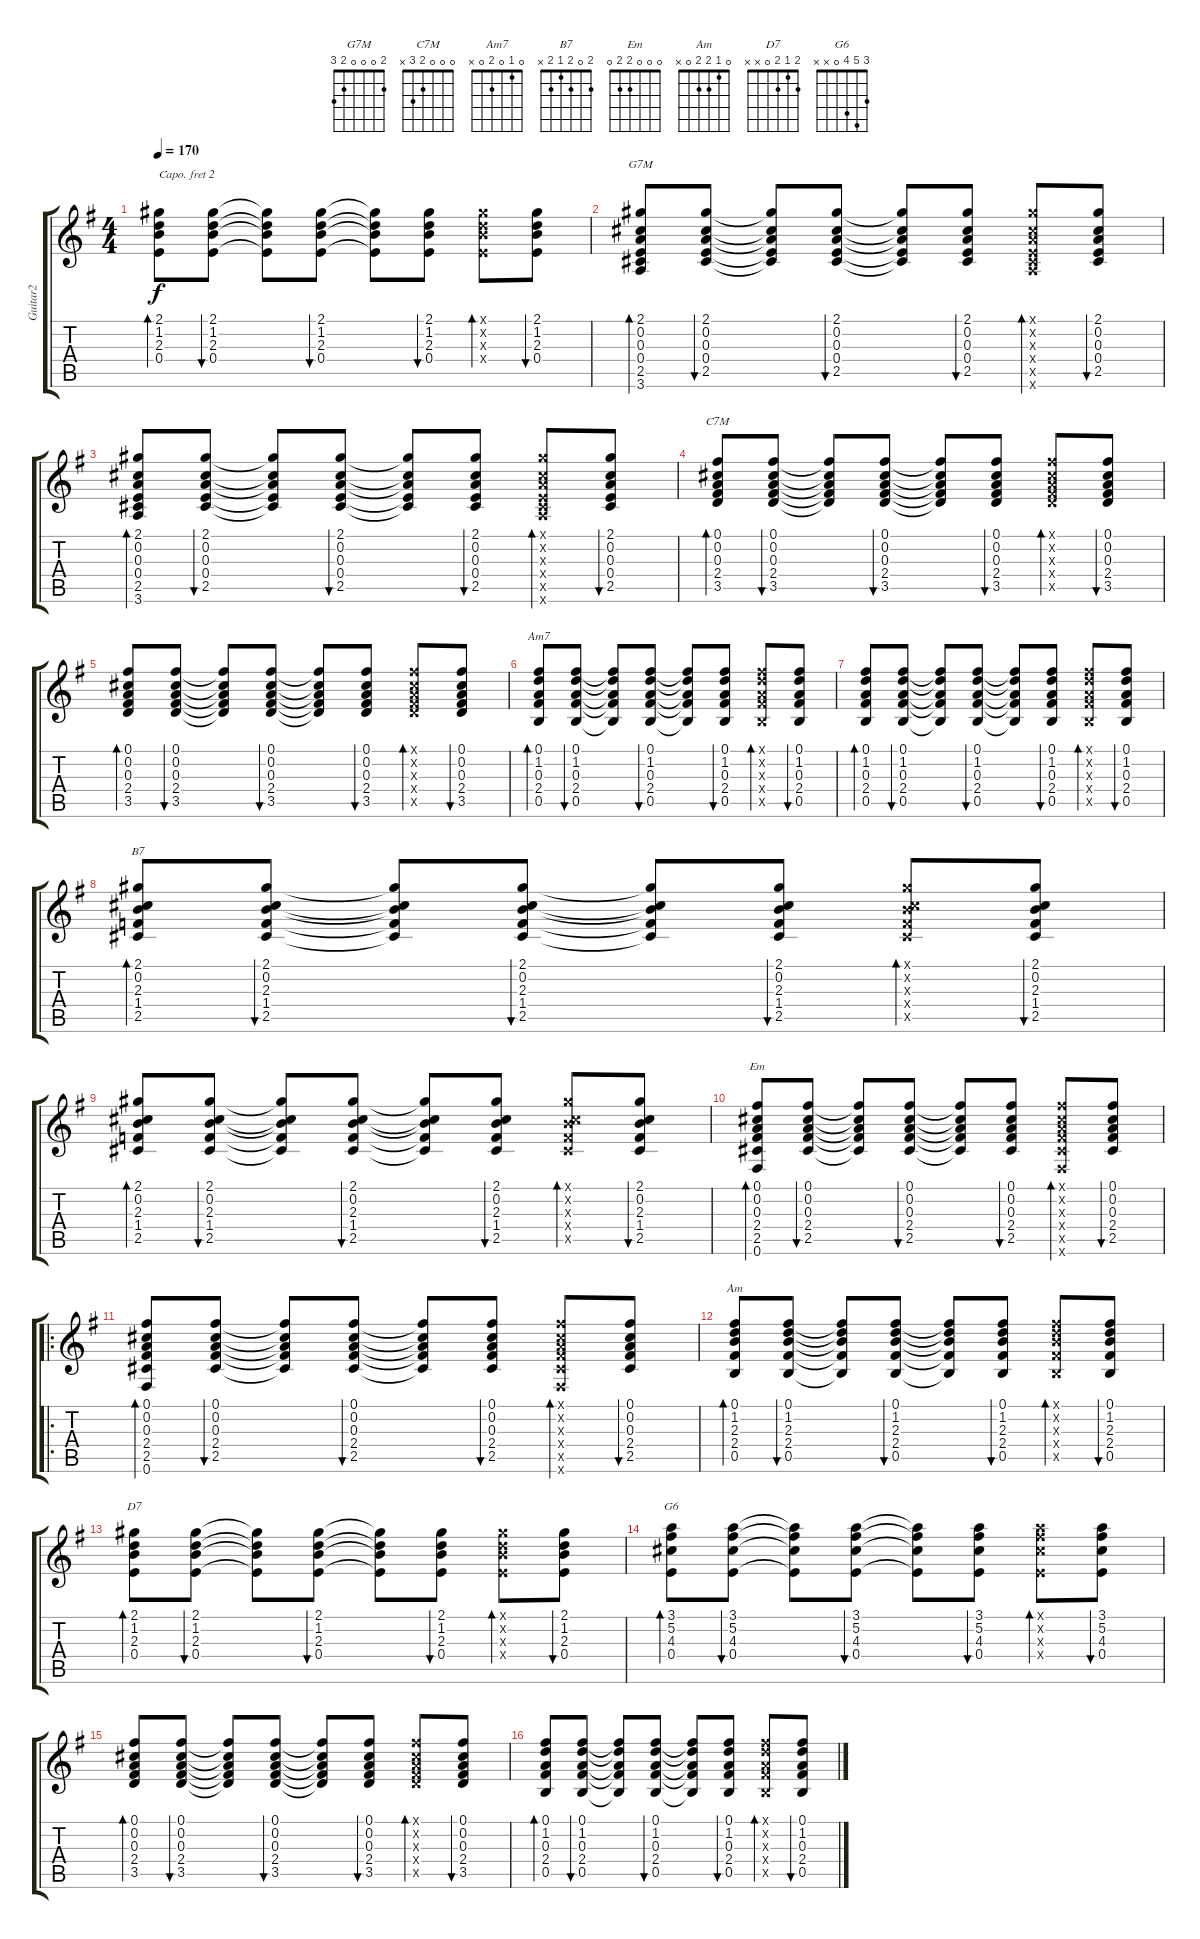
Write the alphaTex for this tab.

\track ("Guitar2" "Guitar2") {instrument acousticguitarnylon}
\staff {score tabs}
\capo 2
\tuning (E4 B3 G3 D3 A2 E2) {hide}
\chord ("G7M" 2 0 0 0 2 3)
\chord ("C7M" 0 0 0 2 3 x)
\chord ("Am7" 0 1 0 2 0 x)
\chord ("B7" 2 0 2 1 2 x)
\chord ("Em" 0 0 0 2 2 0)
\chord ("Am" 0 1 2 2 0 x)
\chord ("D7" 2 1 2 0 x x)
\chord ("G6" 3 5 4 0 x x)
\ts (4 4)
\tempo 170
\clef g2
\ks eminor
(2.1 1.2 2.3 0.4).8{bd 60 dy f} (2.1 1.2 2.3 0.4).8{bu 60} (2.1{t} 1.2{t} 2.3{t} 0.4{t}).8 (2.1 1.2 2.3 0.4).8{bu 60} (2.1{t} 1.2{t} 2.3{t} 0.4{t}).8 (2.1 1.2 2.3 0.4).8{bu 60} (2.1{x} 1.2{x} 2.3{x} 0.4{x}).8{bd 60} (2.1 1.2 2.3 0.4).8{bu 60} |
(2.1 0.2 0.3 0.4 2.5 3.6).8{bd 60 ch "G7M"} (2.1 0.2 0.3 0.4 2.5).8{bu 60} (2.1{t} 0.2{t} 0.3{t} 0.4{t} 2.5{t}).8 (2.1 0.2 0.3 0.4 2.5).8{bu 60} (2.1{t} 0.2{t} 0.3{t} 0.4{t} 2.5{t}).8 (2.1 0.2 0.3 0.4 2.5).8{bu 60} (2.1{x} 0.2{x} 0.3{x} 0.4{x} 2.5{x} 3.6{x}).8{bd 60} (2.1 0.2 0.3 0.4 2.5).8{bu 60} |
(2.1 0.2 0.3 0.4 2.5 3.6).8{bd 60} (2.1 0.2 0.3 0.4 2.5).8{bu 60} (2.1{t} 0.2{t} 0.3{t} 0.4{t} 2.5{t}).8 (2.1 0.2 0.3 0.4 2.5).8{bu 60} (2.1{t} 0.2{t} 0.3{t} 0.4{t} 2.5{t}).8 (2.1 0.2 0.3 0.4 2.5).8{bu 60} (2.1{x} 0.2{x} 0.3{x} 0.4{x} 2.5{x} 3.6{x}).8{bd 60} (2.1 0.2 0.3 0.4 2.5).8{bu 60} |
(0.1 0.2 0.3 2.4 3.5).8{bd 60 ch "C7M"} (0.1 0.2 0.3 2.4 3.5).8{bu 60} (0.1{t} 0.2{t} 0.3{t} 2.4{t} 3.5{t}).8 (0.1 0.2 0.3 2.4 3.5).8{bu 60} (0.1{t} 0.2{t} 0.3{t} 2.4{t} 3.5{t}).8 (0.1 0.2 0.3 2.4 3.5).8{bu 60} (0.1{x} 0.2{x} 0.3{x} 2.4{x} 3.5{x}).8{bd 60} (0.1 0.2 0.3 2.4 3.5).8{bu 60} |
(0.1 0.2 0.3 2.4 3.5).8{bd 60} (0.1 0.2 0.3 2.4 3.5).8{bu 60} (0.1{t} 0.2{t} 0.3{t} 2.4{t} 3.5{t}).8 (0.1 0.2 0.3 2.4 3.5).8{bu 60} (0.1{t} 0.2{t} 0.3{t} 2.4{t} 3.5{t}).8 (0.1 0.2 0.3 2.4 3.5).8{bu 60} (0.1{x} 0.2{x} 0.3{x} 2.4{x} 3.5{x}).8{bd 60} (0.1 0.2 0.3 2.4 3.5).8{bu 60} |
(0.1 1.2 0.3 2.4 0.5).8{bd 60 ch "Am7"} (0.1 1.2 0.3 2.4 0.5).8{bu 60} (0.1{t} 1.2{t} 0.3{t} 2.4{t} 0.5{t}).8 (0.1 1.2 0.3 2.4 0.5).8{bu 60} (0.1{t} 1.2{t} 0.3{t} 2.4{t} 0.5{t}).8 (0.1 1.2 0.3 2.4 0.5).8{bu 60} (0.1{x} 1.2{x} 0.3{x} 2.4{x} 0.5{x}).8{bd 60} (0.1 1.2 0.3 2.4 0.5).8{bu 60} |
(0.1 1.2 0.3 2.4 0.5).8{bd 60} (0.1 1.2 0.3 2.4 0.5).8{bu 60} (0.1{t} 1.2{t} 0.3{t} 2.4{t} 0.5{t}).8 (0.1 1.2 0.3 2.4 0.5).8{bu 60} (0.1{t} 1.2{t} 0.3{t} 2.4{t} 0.5{t}).8 (0.1 1.2 0.3 2.4 0.5).8{bu 60} (0.1{x} 1.2{x} 0.3{x} 2.4{x} 0.5{x}).8{bd 60} (0.1 1.2 0.3 2.4 0.5).8{bu 60} |
(2.1 0.2 2.3 1.4 2.5).8{bd 60 ch "B7"} (2.1 0.2 2.3 1.4 2.5).8{bu 60} (2.1{t} 0.2{t} 2.3{t} 1.4{t} 2.5{t}).8 (2.1 0.2 2.3 1.4 2.5).8{bu 60} (2.1{t} 0.2{t} 2.3{t} 1.4{t} 2.5{t}).8 (2.1 0.2 2.3 1.4 2.5).8{bu 60} (2.1{x} 0.2{x} 2.3{x} 1.4{x} 2.5{x}).8{bd 60} (2.1 0.2 2.3 1.4 2.5).8{bu 60} |
(2.1 0.2 2.3 1.4 2.5).8{bd 60} (2.1 0.2 2.3 1.4 2.5).8{bu 60} (2.1{t} 0.2{t} 2.3{t} 1.4{t} 2.5{t}).8 (2.1 0.2 2.3 1.4 2.5).8{bu 60} (2.1{t} 0.2{t} 2.3{t} 1.4{t} 2.5{t}).8 (2.1 0.2 2.3 1.4 2.5).8{bu 60} (2.1{x} 0.2{x} 2.3{x} 1.4{x} 2.5{x}).8{bd 60} (2.1 0.2 2.3 1.4 2.5).8{bu 60} |
(0.1 0.2 0.3 2.4 2.5 0.6).8{bd 60 ch "Em"} (0.1 0.2 0.3 2.4 2.5).8{bu 60} (0.1{t} 0.2{t} 0.3{t} 2.4{t} 2.5{t}).8 (0.1 0.2 0.3 2.4 2.5).8{bu 60} (0.1{t} 0.2{t} 0.3{t} 2.4{t} 2.5{t}).8 (0.1 0.2 0.3 2.4 2.5).8{bu 60} (0.1{x} 0.2{x} 0.3{x} 2.4{x} 2.5{x} 0.6{x}).8{bd 60} (0.1 0.2 0.3 2.4 2.5).8{bu 60} |
\ro
(0.1 0.2 0.3 2.4 2.5 0.6).8{bd 60} (0.1 0.2 0.3 2.4 2.5).8{bu 60} (0.1{t} 0.2{t} 0.3{t} 2.4{t} 2.5{t}).8 (0.1 0.2 0.3 2.4 2.5).8{bu 60} (0.1{t} 0.2{t} 0.3{t} 2.4{t} 2.5{t}).8 (0.1 0.2 0.3 2.4 2.5).8{bu 60} (0.1{x} 0.2{x} 0.3{x} 2.4{x} 2.5{x} 0.6{x}).8{bd 60} (0.1 0.2 0.3 2.4 2.5).8{bu 60} |
(0.1 1.2 2.3 2.4 0.5).8{bd 60 ch "Am"} (0.1 1.2 2.3 2.4 0.5).8{bu 60} (0.1{t} 1.2{t} 2.3{t} 2.4{t} 0.5{t}).8 (0.1 1.2 2.3 2.4 0.5).8{bu 60} (0.1{t} 1.2{t} 2.3{t} 2.4{t} 0.5{t}).8 (0.1 1.2 2.3 2.4 0.5).8{bu 60} (0.1{x} 1.2{x} 2.3{x} 2.4{x} 0.5{x}).8{bd 60} (0.1 1.2 2.3 2.4 0.5).8{bu 60} |
(2.1 1.2 2.3 0.4).8{bd 60 ch "D7"} (2.1 1.2 2.3 0.4).8{bu 60} (2.1{t} 1.2{t} 2.3{t} 0.4{t}).8 (2.1 1.2 2.3 0.4).8{bu 60} (2.1{t} 1.2{t} 2.3{t} 0.4{t}).8 (2.1 1.2 2.3 0.4).8{bu 60} (2.1{x} 1.2{x} 2.3{x} 0.4{x}).8{bd 60} (2.1 1.2 2.3 0.4).8{bu 60} |
(3.1 5.2 4.3 0.4).8{bd 60 ch "G6"} (3.1 5.2 4.3 0.4).8{bu 60} (3.1{t} 5.2{t} 4.3{t} 0.4{t}).8 (3.1 5.2 4.3 0.4).8{bu 60} (3.1{t} 5.2{t} 4.3{t} 0.4{t}).8 (3.1 5.2 4.3 0.4).8{bu 60} (3.1{x} 5.2{x} 4.3{x} 0.4{x}).8{bd 60} (3.1 5.2 4.3 0.4).8{bu 60} |
(0.1 0.2 0.3 2.4 3.5).8{bd 60} (0.1 0.2 0.3 2.4 3.5).8{bu 60} (0.1{t} 0.2{t} 0.3{t} 2.4{t} 3.5{t}).8 (0.1 0.2 0.3 2.4 3.5).8{bu 60} (0.1{t} 0.2{t} 0.3{t} 2.4{t} 3.5{t}).8 (0.1 0.2 0.3 2.4 3.5).8{bu 60} (0.1{x} 0.2{x} 0.3{x} 2.4{x} 3.5{x}).8{bd 60} (0.1 0.2 0.3 2.4 3.5).8{bu 60} |
(0.1 1.2 0.3 2.4 0.5).8{bd 60} (0.1 1.2 0.3 2.4 0.5).8{bu 60} (0.1{t} 1.2{t} 0.3{t} 2.4{t} 0.5{t}).8 (0.1 1.2 0.3 2.4 0.5).8{bu 60} (0.1{t} 1.2{t} 0.3{t} 2.4{t} 0.5{t}).8 (0.1 1.2 0.3 2.4 0.5).8{bu 60} (0.1{x} 1.2{x} 0.3{x} 2.4{x} 0.5{x}).8{bd 60} (0.1 1.2 0.3 2.4 0.5).8{bu 60}
